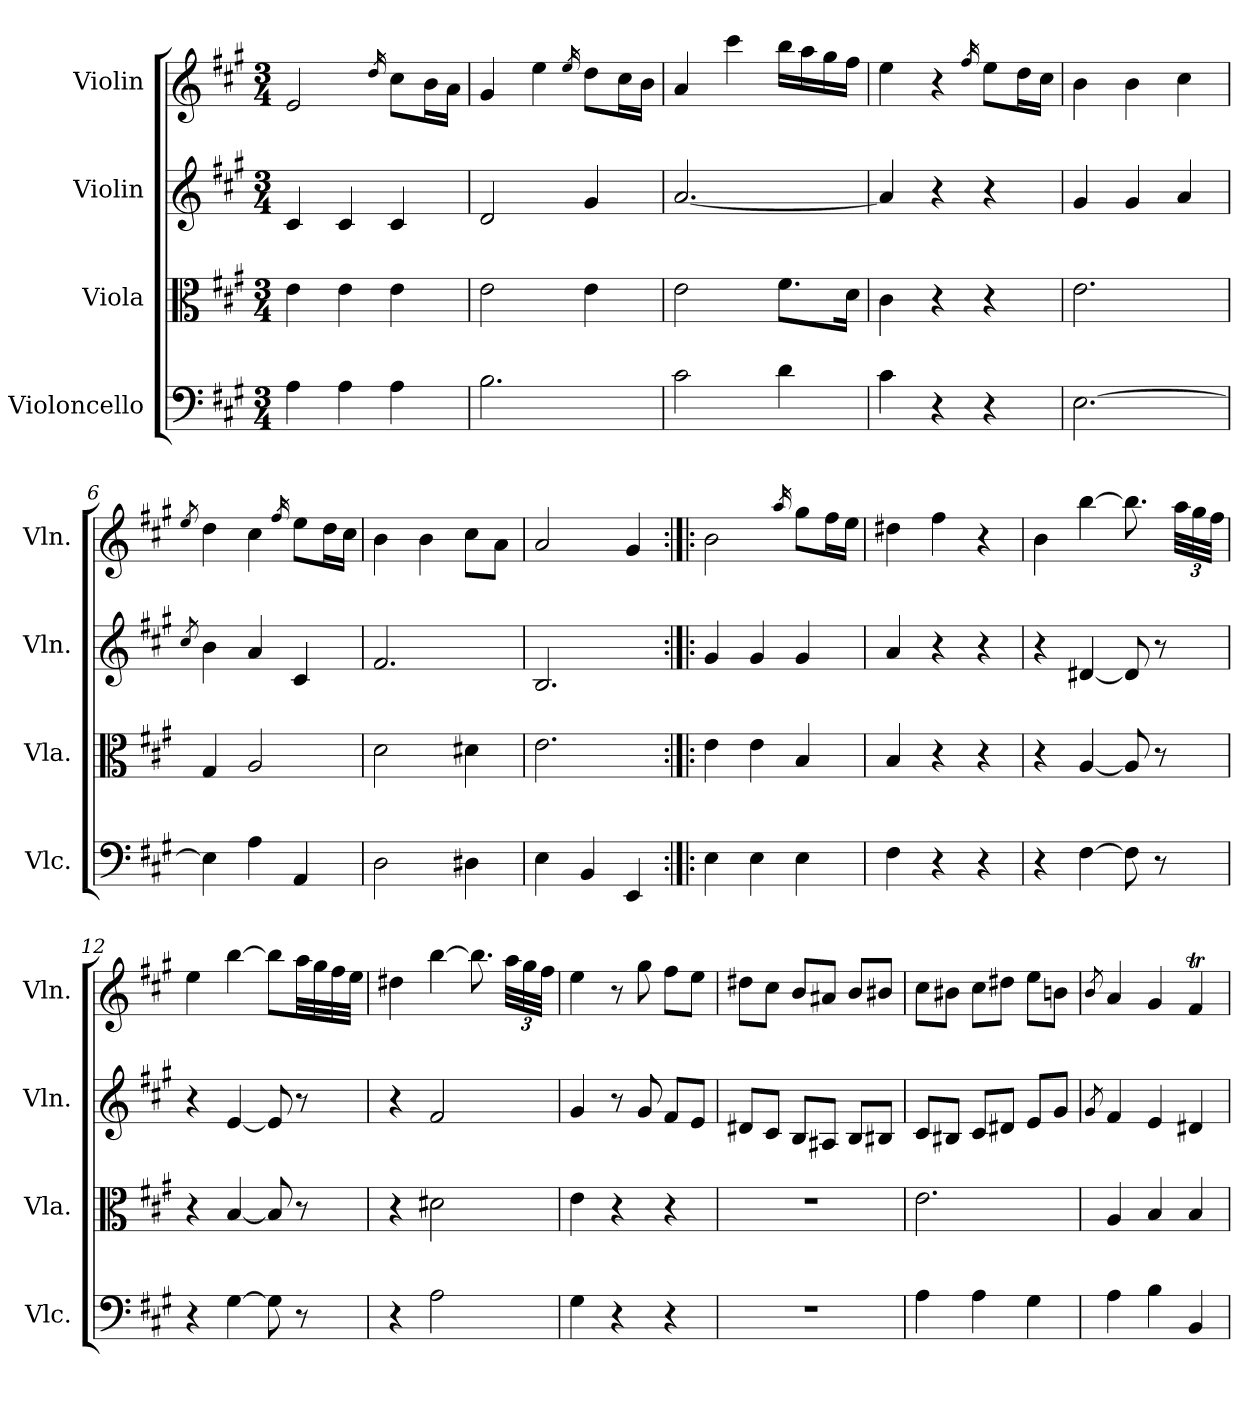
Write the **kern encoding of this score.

**kern	**kern	**kern	**kern
*part4	*part3	*part2	*part1
*staff4	*staff3	*staff2	*staff1
*I"Violoncello	*I"Viola	*I"Violin	*I"Violin
*I'Vlc.	*I'Vla.	*I'Vln.	*I'Vln.
*clefF4	*clefC3	*clefG2	*clefG2
*k[f#c#g#]	*k[f#c#g#]	*k[f#c#g#]	*k[f#c#g#]
*A:	*A:	*A:	*A:
*M3/4	*M3/4	*M3/4	*M3/4
=1	=1	=1	=1
4A\	4e\	4c#/	2e/
4A\	4e\	4c#/	.
.	.	.	16qdd/
4A\	4e\	4c#/	8cc#\L
.	.	.	16b\L
.	.	.	16a\JJ
=2	=2	=2	=2
2.B\	2e\	2d/	4g#/
.	.	.	4ee\
.	.	.	16qee/
.	4e\	4g#/	8dd\L
.	.	.	16cc#\L
.	.	.	16b\JJ
=3	=3	=3	=3
2c#\	2e\	[2.a/	4a/
.	.	.	4ccc#\
4d\	8.f#\L	.	16bb\LL
.	.	.	16aa\
.	.	.	16gg#\
.	16d\Jk	.	16ff#\JJ
=4	=4	=4	=4
4c#\	4c#\	4a/]	4ee\
4r	4r	4r	4r
.	.	.	16qff#/
4r	4r	4r	8ee\L
.	.	.	16dd\L
.	.	.	16cc#\JJ
=5	=5	=5	=5
[2.E\	2.e\	4g#/	4b\
.	.	4g#/	4b\
.	.	4a/	4cc#\
=6	=6	=6	=6
.	.	8qcc#/	8qee/
4E\]	4G#/	4b\	4dd\
4A\	2A/	4a/	4cc#\
.	.	.	16qff#/
4AA/	.	4c#/	8ee\L
.	.	.	16dd\L
.	.	.	16cc#\JJ
=7	=7	=7	=7
2D\	2d\	2.f#/	4b\
.	.	.	4b\
4D#X\	4d#X\	.	8cc#\L
.	.	.	8a\J
=8	=8	=8	=8
4E\	2.e\	2.B/	2a/
4BB/	.	.	.
4EE/	.	.	4g#/
=9:|!|:	=9:|!|:	=9:|!|:	=9:|!|:
4E\	4e\	4g#/	2b\
4E\	4e\	4g#/	.
.	.	.	16qaa/
4E\	4B/	4g#/	8gg#\L
.	.	.	16ff#\L
.	.	.	16ee\JJ
=10	=10	=10	=10
4F#\	4B/	4a/	4dd#X\
4r	4r	4r	4ff#\
4r	4r	4r	4r
=11	=11	=11	=11
4r	4r	4r	4b\
[4F#\	[4A/	[4d#X/	[4bb\
8F#\]	8A/]	8d#/]	8.bb\]
8r	8r	8r	.
*	*	*	*Xbrackettup
.	.	.	48aa\LLL
.	.	.	48gg#\
.	.	.	48ff#\JJJ
=12	=12	=12	=12
4r	4r	4r	4ee\
[4G#\	[4B/	[4e/	[4bb\
8G#\]	8B/]	8e/]	8bb\L]
8r	8r	8r	32aa\LL
.	.	.	32gg#\
.	.	.	32ff#\
.	.	.	32ee\JJJ
=13	=13	=13	=13
4r	4r	4r	4dd#X\
2A\	2d#X\	2f#/	[4bb\
.	.	.	8.bb\]
.	.	.	48aa\LLL
.	.	.	48gg#\
.	.	.	48ff#\JJJ
=14	=14	=14	=14
4G#\	4e\	4g#/	4ee\
4r	4r	8r	8r
.	.	8g#/	8gg#\
4r	4r	8f#/L	8ff#\L
.	.	8e/J	8ee\J
=15	=15	=15	=15
2.r	2.r	8d#X/L	8dd#X\L
.	.	8c#/J	8cc#\J
.	.	8B/L	8b/L
.	.	8A#X/J	8a#X/J
.	.	8B/L	8b/L
.	.	8B#X/J	8b#X/J
=16	=16	=16	=16
4A\	2.e\	8c#/L	8cc#\L
.	.	8B#X/J	8b#X\J
4A\	.	8c#/L	8cc#\L
.	.	8d#X/J	8dd#X\J
4G#\	.	8e/L	8ee\L
.	.	8g#/J	8bn\J
=17	=17	=17	=17
.	.	8qg#/	8qb/
4A\	4A/	4f#/	4a/
4B\	4B/	4e/	4g#/
4BB/	4B/	4d#X/	4f#T/
=	=	=	=
*-	*-	*-	*-
